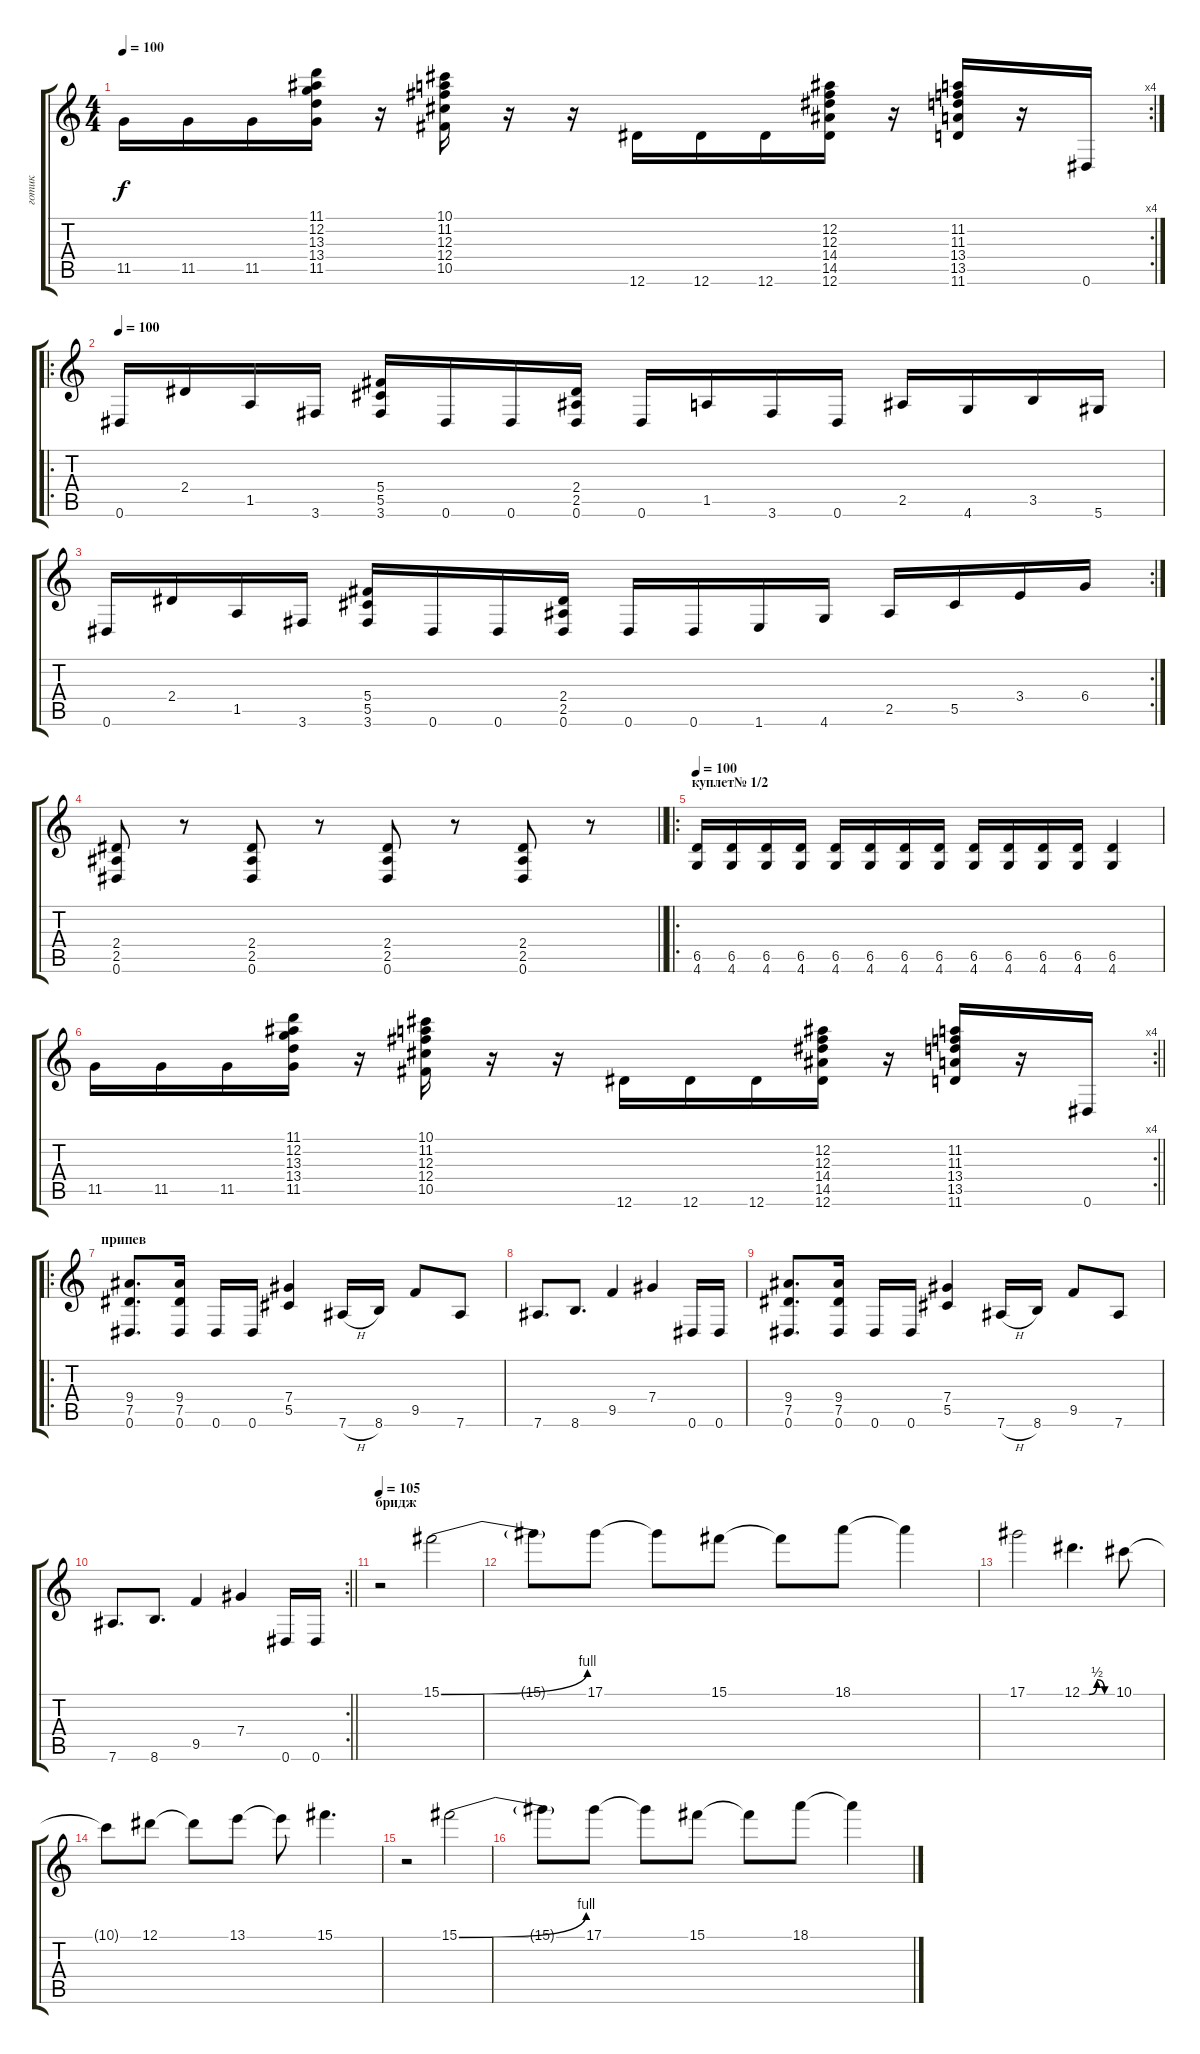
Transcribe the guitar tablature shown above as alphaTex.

\track ("готик" "готик") {instrument distortionguitar}
\staff {score tabs}
\tuning (Eb4 Bb3 Gb3 Db3 Ab2 Eb2) {hide}
\rc 4
\ts (4 4)
\tempo 100
\clef g2
\ks c
11.5.16{dy f} 11.5.16 11.5.16 (11.1 12.2 13.3 13.4 11.5).16 r.16 (10.1 11.2 12.3 12.4 10.5).16 r.16 r.16 12.6.16 12.6.16 12.6.16 (12.2 12.3 14.4 14.5 12.6).16 r.16 (11.2 11.3 13.4 13.5 11.6).16 r.16 0.6.16 |
\ro
\tempo 100
0.6.16 2.4.16 1.5.16 3.6.16 (5.4 5.5 3.6).16 0.6.16 0.6.16 (2.4 2.5 0.6).16 0.6.16 1.5.16 3.6.16 0.6.16 2.5.16 4.6.16 3.5.16 5.6.16 |
\rc 2
0.6.16 2.4.16 1.5.16 3.6.16 (5.4 5.5 3.6).16 0.6.16 0.6.16 (2.4 2.5 0.6).16 0.6.16 0.6.16 1.6.16 4.6.16 2.5.16 5.5.16 3.4.16 6.4.16 |
\barLineRight lightlight
(2.4 2.5 0.6).8 r.8 (2.4 2.5 0.6).8 r.8 (2.4 2.5 0.6).8 r.8 (2.4 2.5 0.6).8 r.8 |
\ro
\section ("" "куплет№ 1/2")
\tempo 100
(6.5 4.6).16 (6.5 4.6).16 (6.5 4.6).16 (6.5 4.6).16 (6.5 4.6).16 (6.5 4.6).16 (6.5 4.6).16 (6.5 4.6).16 (6.5 4.6).16 (6.5 4.6).16 (6.5 4.6).16 (6.5 4.6).16 (6.5 4.6).4 |
\rc 4
\barLineRight lightlight
11.5.16 11.5.16 11.5.16 (11.1 12.2 13.3 13.4 11.5).16 r.16 (10.1 11.2 12.3 12.4 10.5).16 r.16 r.16 12.6.16 12.6.16 12.6.16 (12.2 12.3 14.4 14.5 12.6).16 r.16 (11.2 11.3 13.4 13.5 11.6).16 r.16 0.6.16 |
\ro
\section ("" "припев")
(9.4 7.5 0.6).8{d} (9.4 7.5 0.6).16 0.6.16 0.6.16 (7.4 5.5).4 7.6{h}.16 8.6.16 9.5.8 7.6.8 |
7.6.8{d} 8.6.8{d} 9.5.4 7.4.4 0.6.16 0.6.16 |
(9.4 7.5 0.6).8{d} (9.4 7.5 0.6).16 0.6.16 0.6.16 (7.4 5.5).4 7.6{h}.16 8.6.16 9.5.8 7.6.8 |
\rc 2
\barLineRight lightlight
7.6.8{d} 8.6.8{d} 9.5.4 7.4.4 0.6.16 0.6.16 |
\section ("" "бридж")
\tempo 105
r.2 15.1{be (bend 0 0 60 4)}.2 |
15.1{t}.8 17.1.8 17.1{t}.8 15.1.8 15.1{t}.8 18.1.8 18.1{t}.4 |
17.1.2 12.1{be (custom 0 0 14 0 30 2 45 0 60 0)}.4{d} 10.1.8 |
10.1{t}.8 12.1.8 12.1{t}.8 13.1.8 13.1{t}.8 15.1.4{d} |
r.2 15.1{be (bend 0 0 60 4)}.2 |
15.1{t}.8 17.1.8 17.1{t}.8 15.1.8 15.1{t}.8 18.1.8 18.1{t}.4
